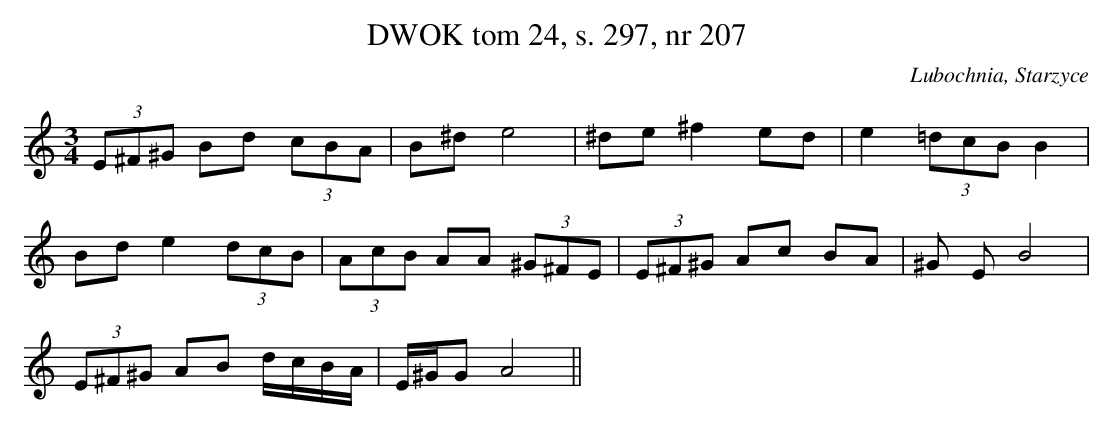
X:1
T: DWOK tom 24, s. 297, nr 207
O: Lubochnia, Starzyce
L: 1/16
M: 3/4
K: C
(3E2^F2^G2 B2d2 (3c2B2A2 | B2^d2 e8 | ^d2e2 ^f4 e2d2 | e4 (3=d2c2B2 B4 |
B2d2 e4 (3d2c2B2 | (3A2c2B2 A2A2 (3^G2^F2E2 | (3E2^F2^G2 A2c2 B2A2 | ^G2 E2 B8 |
(3E2^F2^G2 A2B2 dcBA | E^GG2 A8 ||
